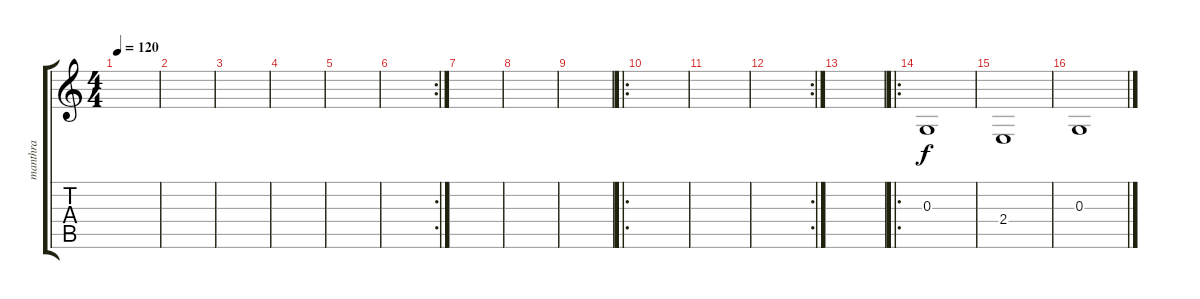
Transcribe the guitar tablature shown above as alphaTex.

\track ("manthra" "manthra") {instrument fx4atmosphere}
\staff {score tabs}
\tuning (E4 B3 G3 D3 A2 E2) {hide}
\ts (4 4)
\tempo 120
\clef g2
\ks c
|
|
|
|
|
\rc 2
|
|
|
|
\ro
|
|
\rc 2
|
|
\ro
0.3.1 |
2.4.1 |
0.3.1
